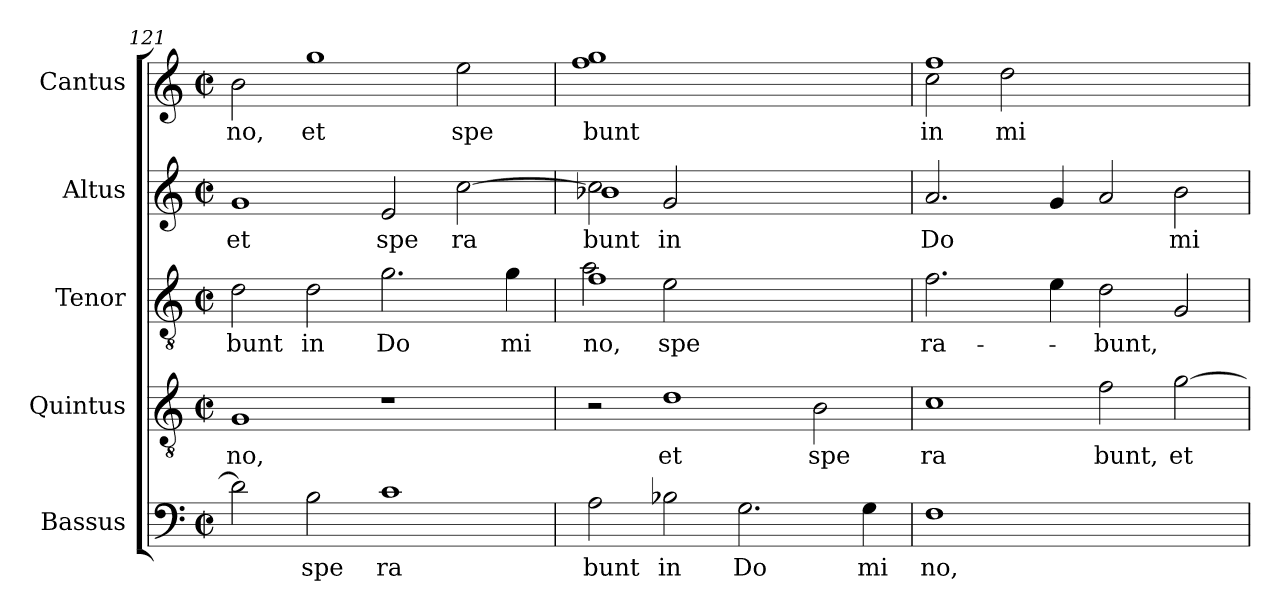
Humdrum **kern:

**kern	**text	**kern	**text	**kern	**text	**kern	**text	**kern	**text
*part5	*part5	*part4	*part4	*part3	*part3	*part2	*part2	*part1	*part1
*staff5	*staff5	*staff4	*staff4	*staff3	*staff3	*staff2	*staff2	*staff1	*staff1
*I"Bassus	*	*I"Quintus	*	*I"Tenor	*	*I"Altus	*	*I"Cantus	*
*clefF4	*	*clefGv2	*	*clefGv2	*	*clefG2	*	*clefG2	*
*M2/2	*	*M2/2	*	*M2/2	*	*M2/2	*	*M2/2	*
*met(c|)	*	*met(c|)	*	*met(c|)	*	*met(c|)	*	*met(c|)	*
=121	=121	=121	=121	=121	=121	=121	=121	=121	=121
!	!	!	!LO:LY:b:cj	!	!LO:LY:b:cj	!	!LO:LY:b:cj	!	!LO:LY:b:cj
2d\]	.	1G	no,	2d\	bunt	1g	et	2b\	no,
!	!LO:LY:b:cj	!	!	!	!LO:LY:b:cj	!	!	!	!LO:LY:b:cj
2B\	spe	.	.	2d\	in	.	.	1gg	et
!	!LO:LY:b:cj	!	!	!	!LO:LY:b:cj	!	!LO:LY:b:cj	!	!
1c	ra	1r	.	2.g\	Do	2e/	spe	.	.
!	!	!	!	!	!	!	!LO:LY:b:cj	!	!LO:LY:b:cj
.	.	.	.	.	.	[<2cc\	ra	2ee\	spe
!	!	!	!	!	!LO:LY:b:cj	!	!	!	!
.	.	.	.	4g\	mi	.	.	.	.
!!LO:LB:g=z
=122	=122	=122	=122	=122	=122	=122	=122	=122	=122
!	!LO:LY:b:cj	!	!	!	!LO:LY:b:cj	!	!	!	!
*	*	*	*	*^	*	*	*	*	*
!	!	!	!	!	!	!LO:LY:b:cj	!	!LO:LY:b:cj	!	!LO:LY:b:cj
*	*	*	*	*	*	*	*^	*	*	*
2A\	bunt	2r	.	1f	2a\	no,	2cc\]	1b-X	bunt	1ff 1gg	bunt
!	!LO:LY:b:cj	!	!LO:LY:b:cj	!	!	!LO:LY:b:cj	!	!	!LO:LY:b:cj	!	!
2B-X\	in	1d	et	.	2e\	spe-	2g/	.	in	.	.
!	!LO:LY:b:cj	!	!	!	!	!	!	!	!	!	!
2.G\	Do	.	.	1ryy	1ryy	.	1ryy	1ryy	.	1ryy	.
!	!	!	!LO:LY:b:cj	!	!	!	!	!	!	!	!
.	.	2B\	spe	.	.	.	.	.	.	.	.
!	!LO:LY:b:cj	!	!	!	!	!	!	!	!	!	!
4G\	mi	.	.	.	.	.	.	.	.	.	.
*	*	*	*	*v	*v	*	*	*	*	*	*
*	*	*	*	*	*	*v	*v	*	*	*
=123	=123	=123	=123	=123	=123	=123	=123	=123	=123
!	!LO:LY:b:cj	!	!LO:LY:b:cj	!	!LO:LY:b:cj	!	!LO:LY:b	!	!LO:LY:b:cj
*	*	*	*	*	*	*	*	*^	*
!	!	!	!	!	!	!	!	!	!	!LO:LY:b:cj
1F	no,	1c	ra	2.f\	-ra-	2.a/	Do	1ff	2cc\	in
!	!	!	!	!	!	!	!	!	!	!LO:LY:b:cj
.	.	.	.	.	.	.	.	.	2dd\	mi
.	.	.	.	4e\	.	4g/	.	.	.	.
!	!	!	!LO:LY:b:cj	!	!LO:LY:b	!	!	!	!	!
1ryy	.	2f\	bunt,	2d\	-bunt,	2a/	.	1ryy	1ryy	.
!	!	!	!LO:LY:b:cj	!	!	!	!LO:LY:b:cj	!	!	!
.	.	[>2g\	et	2G/	.	2b\	mi	.	.	.
*	*	*	*	*	*	*	*	*v	*v	*
=	=	=	=	=	=	=	=	=	=
*-	*-	*-	*-	*-	*-	*-	*-	*-	*-
